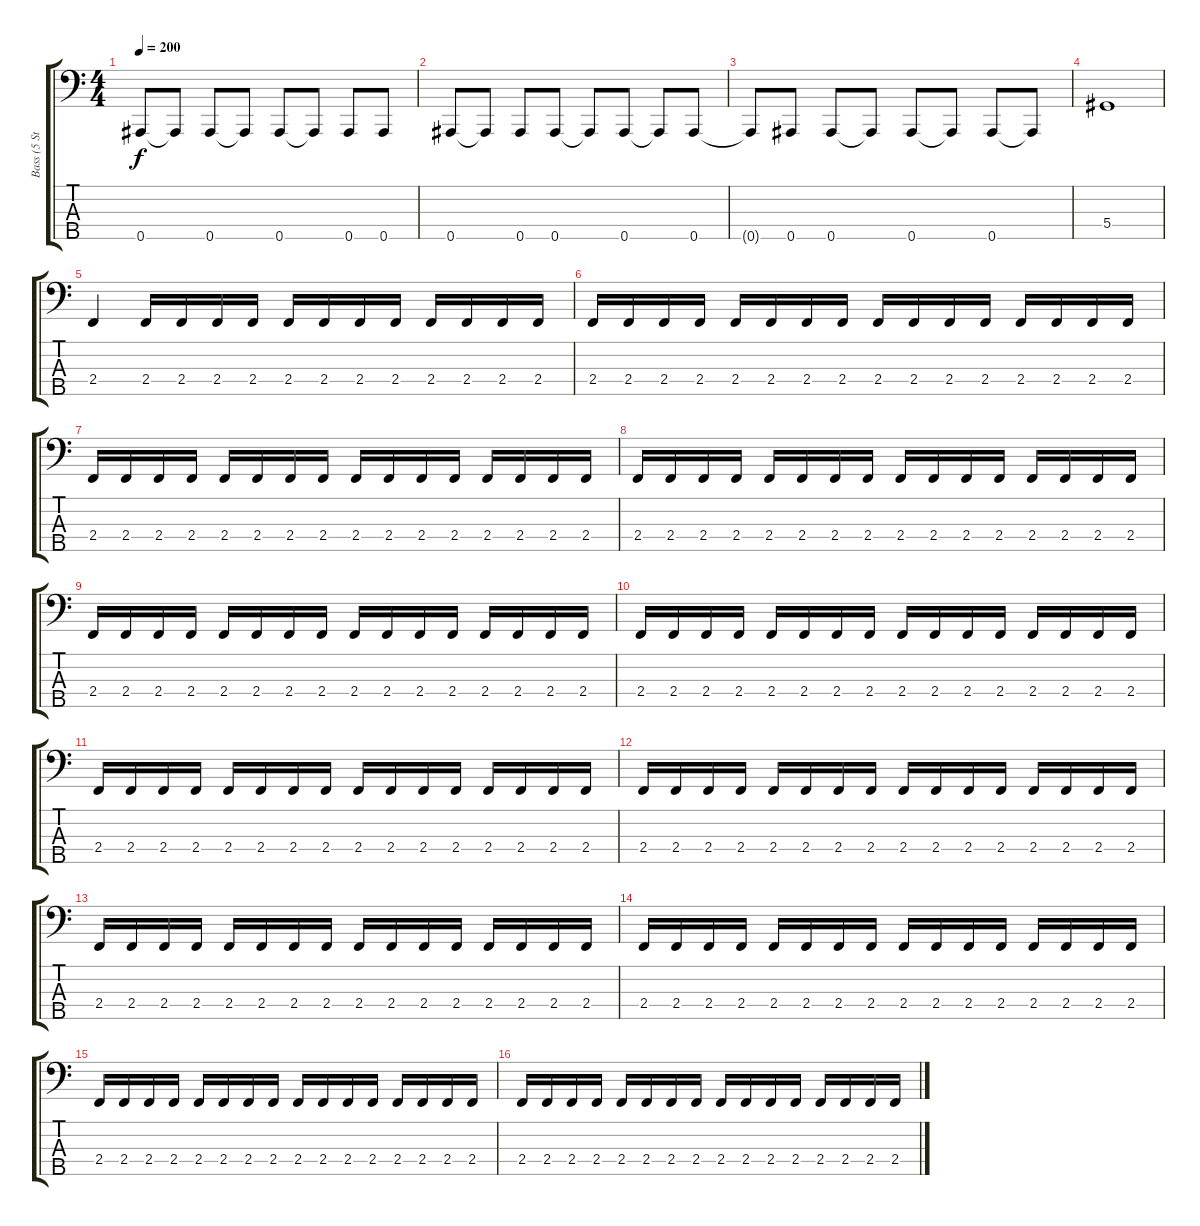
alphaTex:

\track ("Bass (5 String Bass - A#)" "Bass (5 St") {instrument electricbasspick}
\staff {score tabs}
\tuning (Gb2 Db2 Ab1 Eb1 Bb0) {hide}
\ts (4 4)
\tempo 200
\clef f4
\ks c
0.5.8{dy f} 0.5{t}.8 0.5.8 0.5{t}.8 0.5.8 0.5{t}.8 0.5.8 0.5.8 |
0.5.8 0.5{t}.8 0.5.8 0.5.8 0.5{t}.8 0.5.8 0.5{t}.8 0.5.8 |
0.5{t}.8 0.5.8 0.5.8 0.5{t}.8 0.5.8 0.5{t}.8 0.5.8 0.5{t}.8 |
5.4.1 |
2.4.4 2.4.16 2.4.16 2.4.16 2.4.16 2.4.16 2.4.16 2.4.16 2.4.16 2.4.16 2.4.16 2.4.16 2.4.16 |
2.4.16 2.4.16 2.4.16 2.4.16 2.4.16 2.4.16 2.4.16 2.4.16 2.4.16 2.4.16 2.4.16 2.4.16 2.4.16 2.4.16 2.4.16 2.4.16 |
2.4.16 2.4.16 2.4.16 2.4.16 2.4.16 2.4.16 2.4.16 2.4.16 2.4.16 2.4.16 2.4.16 2.4.16 2.4.16 2.4.16 2.4.16 2.4.16 |
2.4.16 2.4.16 2.4.16 2.4.16 2.4.16 2.4.16 2.4.16 2.4.16 2.4.16 2.4.16 2.4.16 2.4.16 2.4.16 2.4.16 2.4.16 2.4.16 |
2.4.16 2.4.16 2.4.16 2.4.16 2.4.16 2.4.16 2.4.16 2.4.16 2.4.16 2.4.16 2.4.16 2.4.16 2.4.16 2.4.16 2.4.16 2.4.16 |
2.4.16 2.4.16 2.4.16 2.4.16 2.4.16 2.4.16 2.4.16 2.4.16 2.4.16 2.4.16 2.4.16 2.4.16 2.4.16 2.4.16 2.4.16 2.4.16 |
2.4.16 2.4.16 2.4.16 2.4.16 2.4.16 2.4.16 2.4.16 2.4.16 2.4.16 2.4.16 2.4.16 2.4.16 2.4.16 2.4.16 2.4.16 2.4.16 |
2.4.16 2.4.16 2.4.16 2.4.16 2.4.16 2.4.16 2.4.16 2.4.16 2.4.16 2.4.16 2.4.16 2.4.16 2.4.16 2.4.16 2.4.16 2.4.16 |
2.4.16 2.4.16 2.4.16 2.4.16 2.4.16 2.4.16 2.4.16 2.4.16 2.4.16 2.4.16 2.4.16 2.4.16 2.4.16 2.4.16 2.4.16 2.4.16 |
2.4.16 2.4.16 2.4.16 2.4.16 2.4.16 2.4.16 2.4.16 2.4.16 2.4.16 2.4.16 2.4.16 2.4.16 2.4.16 2.4.16 2.4.16 2.4.16 |
2.4.16 2.4.16 2.4.16 2.4.16 2.4.16 2.4.16 2.4.16 2.4.16 2.4.16 2.4.16 2.4.16 2.4.16 2.4.16 2.4.16 2.4.16 2.4.16 |
2.4.16 2.4.16 2.4.16 2.4.16 2.4.16 2.4.16 2.4.16 2.4.16 2.4.16 2.4.16 2.4.16 2.4.16 2.4.16 2.4.16 2.4.16 2.4.16
